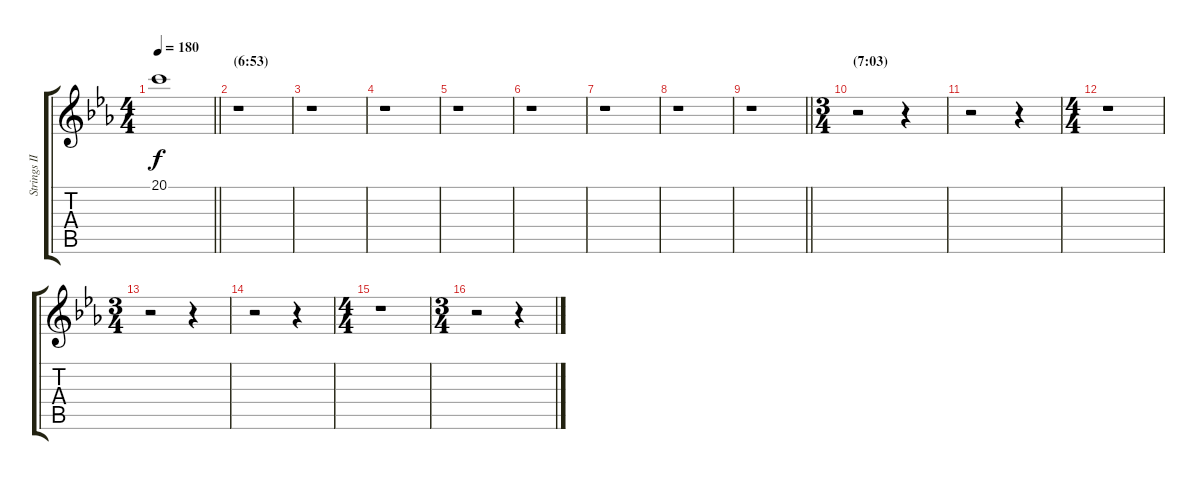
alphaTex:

\track ("Strings II" "Strings II") {instrument stringensemble2}
\staff {score tabs}
\tuning (E4 B3 G3 D3 A2 E2) {hide}
\ts (4 4)
\tempo 180
\clef g2
\barLineRight lightlight
\ks cminor
20.1{t}.1{dy f} |
\section ("" "(6:53)")
r.1 |
r.1 |
r.1 |
r.1 |
r.1 |
r.1 |
r.1 |
\barLineRight lightlight
r.1 |
\ts (3 4)
\section ("" "(7:03)")
r.2 r.4 |
r.2 r.4 |
\ts (4 4)
r.1 |
\ts (3 4)
r.2 r.4 |
r.2 r.4 |
\ts (4 4)
r.1 |
\ts (3 4)
r.2 r.4
